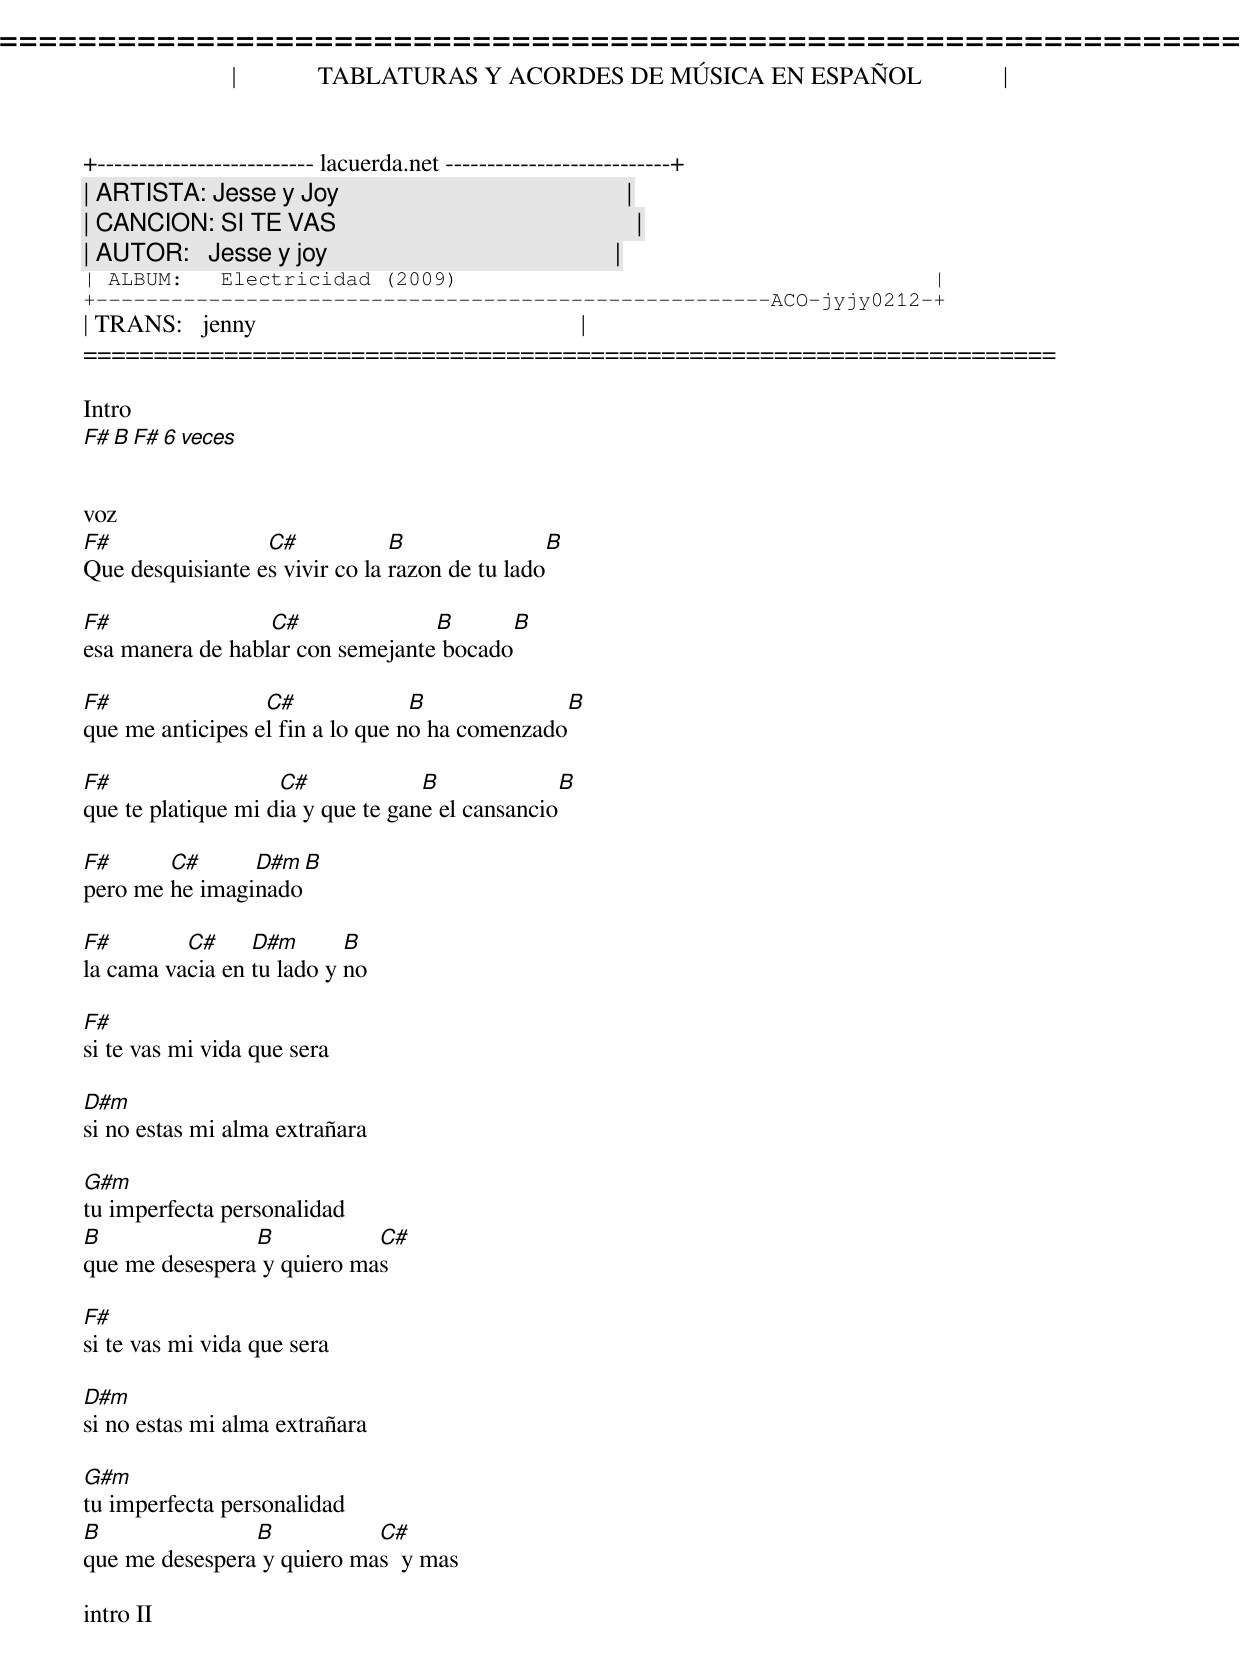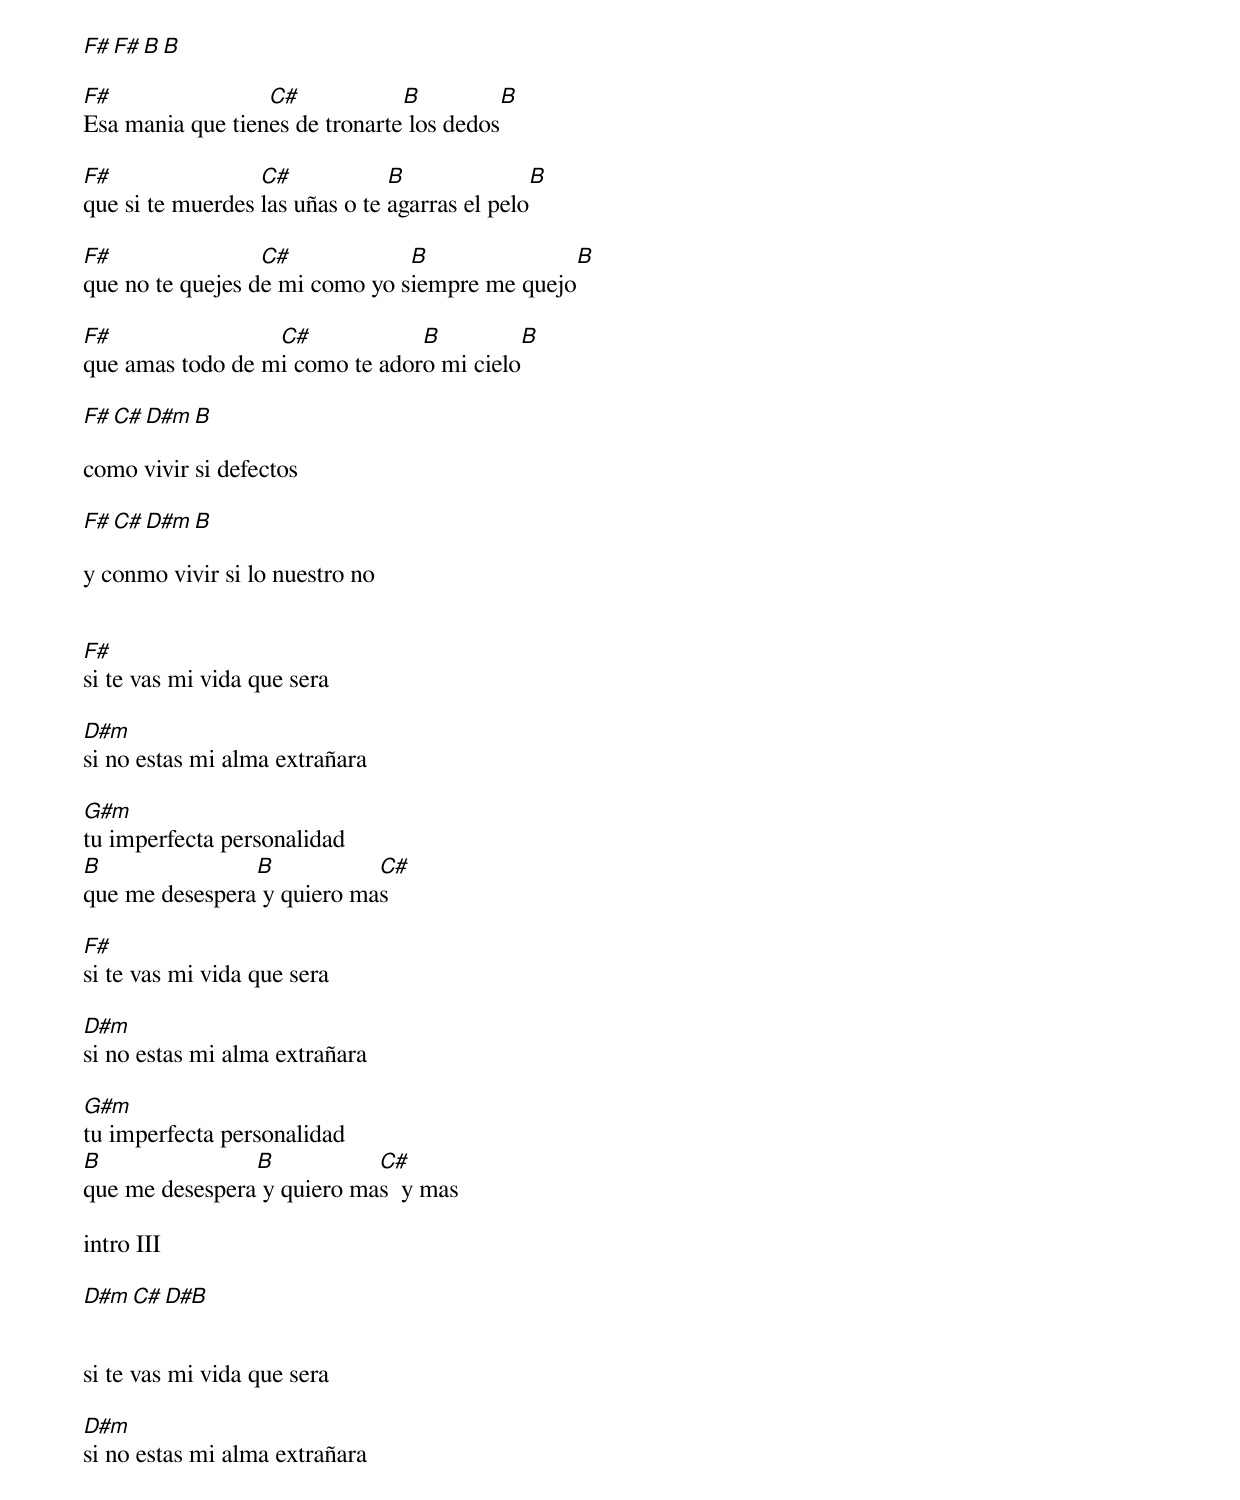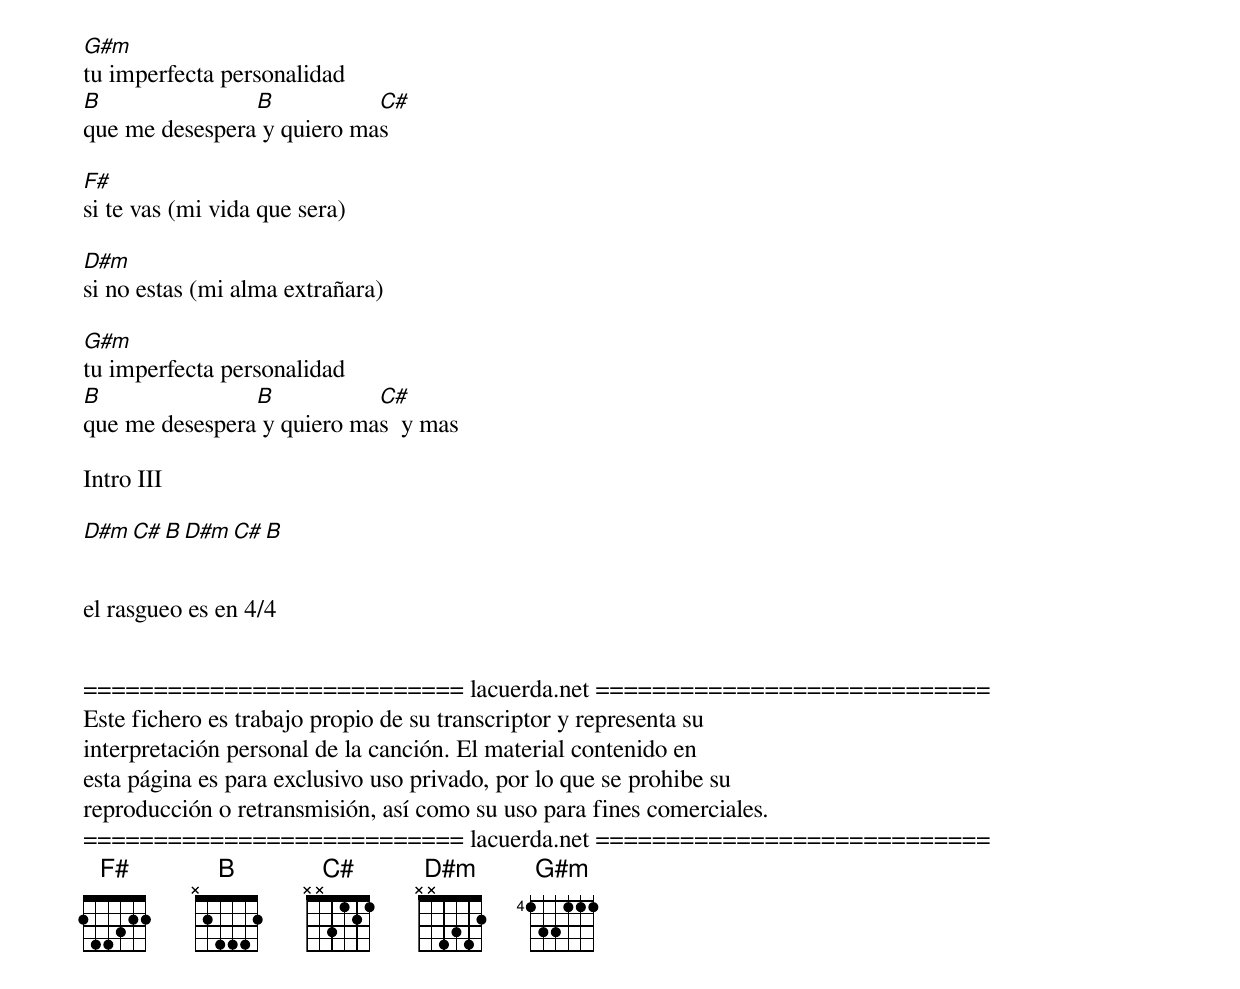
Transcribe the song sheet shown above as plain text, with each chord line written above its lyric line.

=====================================================================
|             TABLATURAS Y ACORDES DE MÚSICA EN ESPAÑOL             |
+-------------------------- lacuerda.net ---------------------------+
| ARTISTA: Jesse y Joy                                              |
| CANCION: SI TE VAS                                                |
| AUTOR:   Jesse y joy                                              |
| ALBUM:   Electricidad (2009)                                      |
+------------------------------------------------------ACO-jyjy0212-+
| TRANS:   jenny                                                    |
=====================================================================

Intro
F# B F#      6 veces


voz
F#                C#            B                B
Que desquisiante es vivir co la razon de tu lado

F#                C#              B       B
esa manera de hablar con semejante bocado

F#                C#              B              B
que me anticipes el fin a lo que no ha comenzado

F#                  C#             B             B
que te platique mi dia y que te gane el cansancio

F#      C#      D#m  B
pero me he imaginado

F#        C#     D#m       B
la cama vacia en tu lado y no

F#
si te vas mi vida que sera

D#m
si no estas mi alma extrañara

G#m
tu imperfecta personalidad
B               B           C#
que me desespera y quiero mas

F#
si te vas mi vida que sera

D#m
si no estas mi alma extrañara

G#m
tu imperfecta personalidad
B               B           C#
que me desespera y quiero mas  y mas

intro II


F# F#  B B

F#                C#            B                B
Esa mania que tienes de tronarte los dedos

F#                C#            B                B
que si te muerdes las uñas o te agarras el pelo

F#                C#            B                B
que no te quejes de mi como yo siempre me quejo

F#                C#            B                B
que amas todo de mi como te adoro mi cielo

F#      C#      D#m  B

como vivir si defectos

F#      C#      D#m  B

y conmo vivir si lo nuestro no


F#
si te vas mi vida que sera

D#m
si no estas mi alma extrañara

G#m
tu imperfecta personalidad
B               B           C#
que me desespera y quiero mas

F#
si te vas mi vida que sera

D#m
si no estas mi alma extrañara

G#m
tu imperfecta personalidad
B               B           C#
que me desespera y quiero mas  y mas

intro III

D#m C# D#B


si te vas mi vida que sera

D#m
si no estas mi alma extrañara

G#m
tu imperfecta personalidad
B               B           C#
que me desespera y quiero mas

F#
si te vas (mi vida que sera)

D#m
si no estas (mi alma extrañara)

G#m
tu imperfecta personalidad
B               B           C#
que me desespera y quiero mas  y mas

Intro III

D#m  C# B  D#m  C# B


el rasgueo es en 4/4


=========================== lacuerda.net ============================
Este fichero es trabajo propio de su transcriptor y representa su
interpretación personal de la canción. El material contenido en
esta página es para exclusivo uso privado, por lo que se prohibe su
reproducción o retransmisión, así como su uso para fines comerciales.
=========================== lacuerda.net ============================
